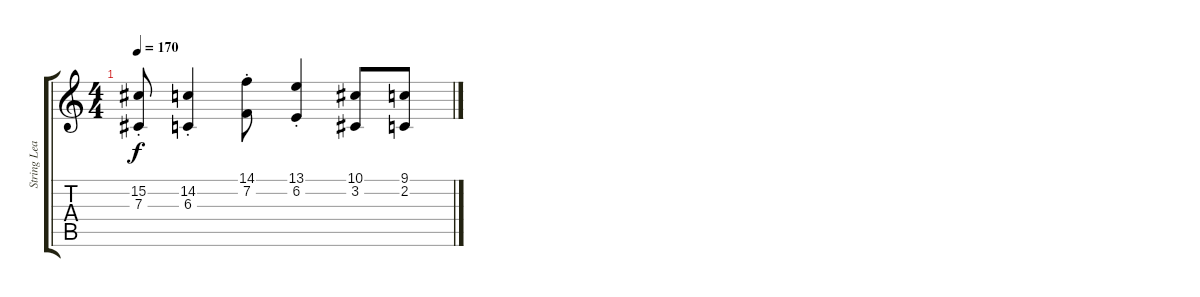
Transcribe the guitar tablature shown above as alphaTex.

\track ("String Lead" "String Lea") {instrument stringensemble1}
\staff {score tabs}
\tuning (Eb4 Bb3 Gb3 Db3 Ab2 Eb2) {hide}
\ts (4 4)
\tempo 170
\clef g2
\ks c
(15.2{st} 7.3{st}).8{dy f} (14.2{st} 6.3{st}).4 (14.1{st} 7.2{st}).8 (13.1{st} 6.2{st}).4 (10.1 3.2).8 (9.1 2.2).8
